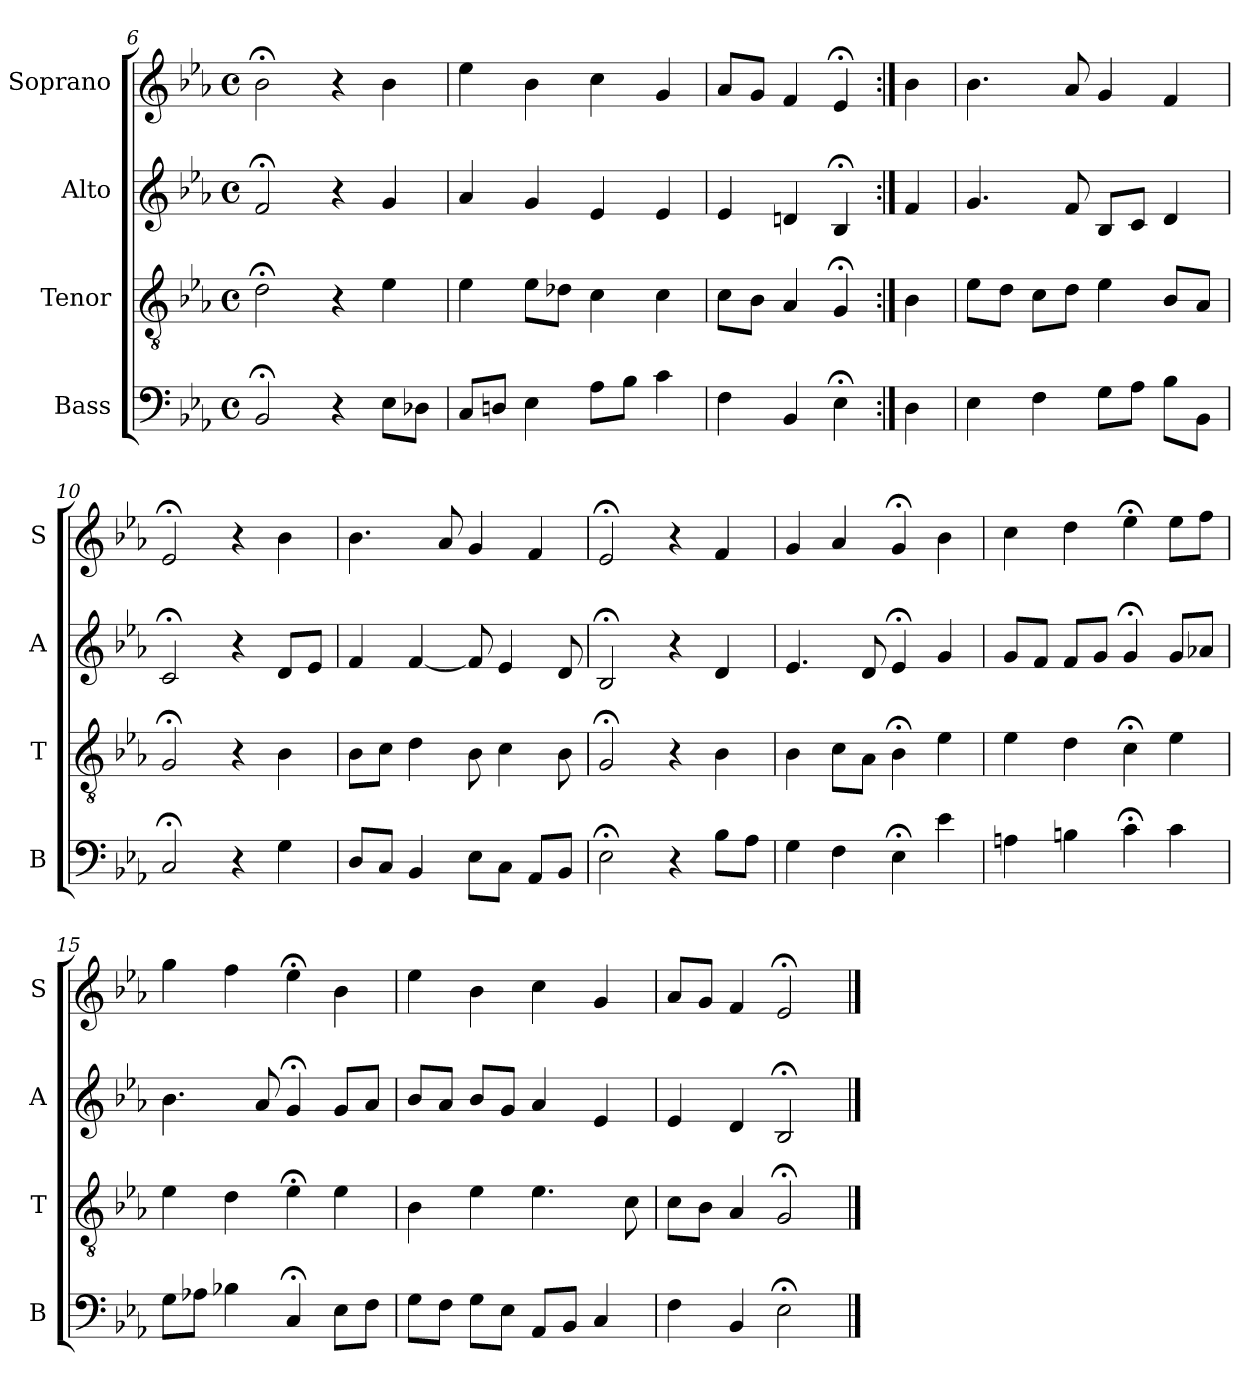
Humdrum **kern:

**kern	**kern	**kern	**kern
*part4	*part3	*part2	*part1
*staff4	*staff3	*staff2	*staff1
*I"Bass	*I"Tenor	*I"Alto	*I"Soprano
*I'B	*I'T	*I'A	*I'S
*clefF4	*clefGv2	*clefG2	*clefG2
*k[b-e-a-]	*k[b-e-a-]	*k[b-e-a-]	*k[b-e-a-]
*E-:	*E-:	*E-:	*E-:
*M4/4	*M4/4	*M4/4	*M4/4
*met(c)	*met(c)	*met(c)	*met(c)
=6	=6	=6	=6
2BB-;<	2d;<	2f;<	2b-;<
4r	4r	4r	4r
8E-L	4e-	4g	4b-
8D-XJ	.	.	.
=7	=7	=7	=7
8CL	4e-	4a-	4ee-
8DnJ	.	.	.
4E-	8e-L	4g	4b-
.	8d-XJ	.	.
8A-L	4c	4e-	4cc
8B-J	.	.	.
4c	4c	4e-	4g
=8	=8	=8	=8
4F	8cL	4e-	8a-L
.	8B-J	.	8gJ
4BB-	4A-	4dn	4f
4E-;<	4G;<	4B-;<	4e-;<
=:|!	=:|!	=:|!	=:|!
4D	4B-	4f	4b-
=9	=9	=9	=9
4E-	8e-L	4.g	4.b-
.	8dJ	.	.
4F	8cL	.	.
.	8dJ	8f	8a-
8GL	4e-	8B-L	4g
8A-J	.	8cJ	.
8B-L	8B-L	4d	4f
8BB-J	8A-J	.	.
=10	=10	=10	=10
2C;<	2G;<	2c;<	2e-;<
4r	4r	4r	4r
4G	4B-	8dL	4b-
.	.	8e-J	.
=11	=11	=11	=11
8DL	8B-L	4f	4.b-
8CJ	8cJ	.	.
4BB-	4d	[4f	.
.	.	.	8a-
8E-L	8B-	8f]	4g
8CJ	4c	4e-	.
8AA-L	.	.	4f
8BB-J	8B-	8d	.
=12	=12	=12	=12
2E-;<	2G;<	2B-;<	2e-;<
4r	4r	4r	4r
8B-L	4B-	4d	4f
8A-J	.	.	.
=13	=13	=13	=13
4G	4B-	4.e-	4g
4F	8cL	.	4a-
.	8A-J	8d	.
4E-;<	4B-;<	4e-;<	4g;<
4e-	4e-	4g	4b-
=14	=14	=14	=14
4An	4e-	8gL	4cc
.	.	8fJ	.
4Bn	4d	8fL	4dd
.	.	8gJ	.
4c;<	4c;<	4g;<	4ee-;<
4c	4e-	8gL	8ee-L
.	.	8a-XJ	8ffJ
=15	=15	=15	=15
8GL	4e-	4.b-	4gg
8A-XJ	.	.	.
4B-X	4d	.	4ff
.	.	8a-	.
4C;<	4e-;<	4g;<	4ee-;<
8E-L	4e-	8gL	4b-
8FJ	.	8a-J	.
=16	=16	=16	=16
8GL	4B-	8b-L	4ee-
8FJ	.	8a-J	.
8GL	4e-	8b-L	4b-
8E-J	.	8gJ	.
8AA-L	4.e-	4a-	4cc
8BB-J	.	.	.
4C	.	4e-	4g
.	8c	.	.
=17	=17	=17	=17
4F	8cL	4e-	8a-L
.	8B-J	.	8gJ
4BB-	4A-	4d	4f
2E-;<	2G;<	2B-;<	2e-;<
==	==	==	==
*-	*-	*-	*-
